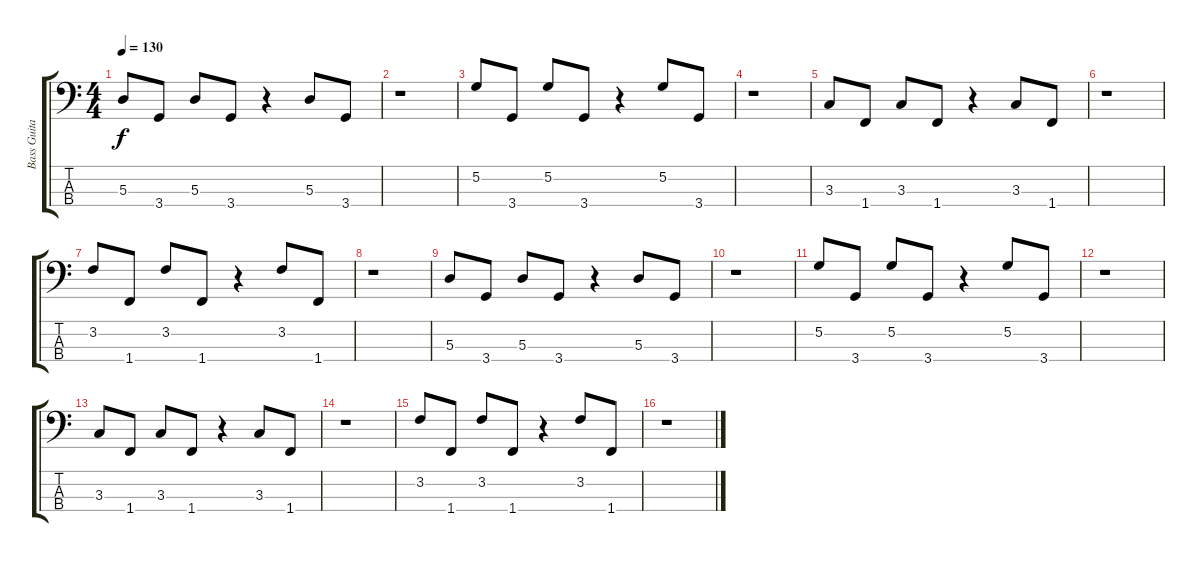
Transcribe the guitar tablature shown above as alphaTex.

\track ("Bass Guitar" "Bass Guita") {instrument electricbassfinger}
\staff {score tabs}
\tuning (G2 D2 A1 E1) {hide}
\ts (4 4)
\tempo 130
\clef f4
\ks c
5.3.8{dy f} 3.4.8 5.3.8 3.4.8 r.4 5.3.8 3.4.8 |
r.1 |
5.2.8 3.4.8 5.2.8 3.4.8 r.4 5.2.8 3.4.8 |
r.1 |
3.3.8 1.4.8 3.3.8 1.4.8 r.4 3.3.8 1.4.8 |
r.1 |
3.2.8 1.4.8 3.2.8 1.4.8 r.4 3.2.8 1.4.8 |
r.1 |
5.3.8 3.4.8 5.3.8 3.4.8 r.4 5.3.8 3.4.8 |
r.1 |
5.2.8 3.4.8 5.2.8 3.4.8 r.4 5.2.8 3.4.8 |
r.1 |
3.3.8 1.4.8 3.3.8 1.4.8 r.4 3.3.8 1.4.8 |
r.1 |
3.2.8 1.4.8 3.2.8 1.4.8 r.4 3.2.8 1.4.8 |
r.1
